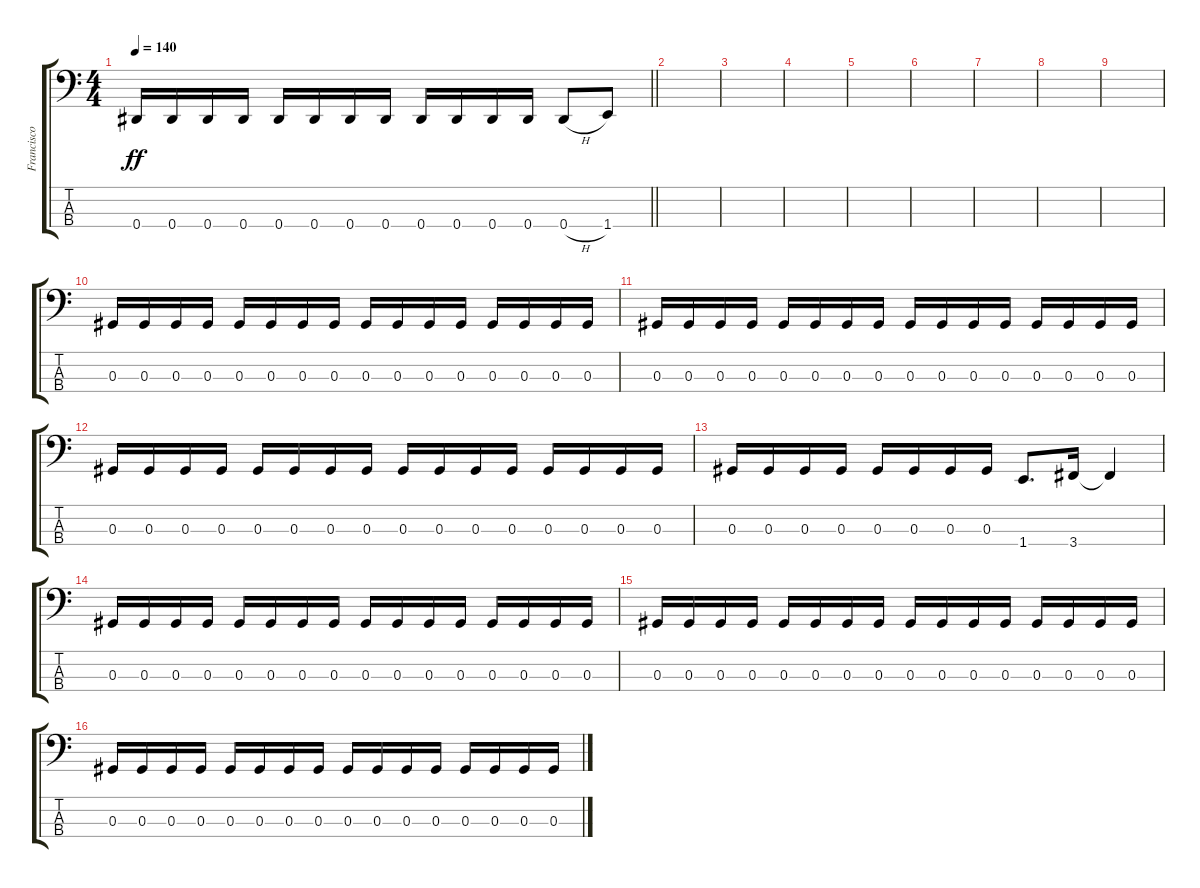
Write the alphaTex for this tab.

\track ("Francisco Sanchez" "Francisco ") {instrument electricbassfinger}
\staff {score tabs}
\tuning (Gb2 Db2 Ab1 Eb1) {hide}
\ts (4 4)
\tempo 140
\clef f4
\barLineRight lightlight
\ks c
0.4.16{dy ff} 0.4.16 0.4.16 0.4.16 0.4.16 0.4.16 0.4.16 0.4.16 0.4.16 0.4.16 0.4.16 0.4.16 0.4{h}.8 1.4.8 |
|
|
|
|
|
|
|
|
0.3.16 0.3.16 0.3.16 0.3.16 0.3.16 0.3.16 0.3.16 0.3.16 0.3.16 0.3.16 0.3.16 0.3.16 0.3.16 0.3.16 0.3.16 0.3.16 |
0.3.16 0.3.16 0.3.16 0.3.16 0.3.16 0.3.16 0.3.16 0.3.16 0.3.16 0.3.16 0.3.16 0.3.16 0.3.16 0.3.16 0.3.16 0.3.16 |
0.3.16 0.3.16 0.3.16 0.3.16 0.3.16 0.3.16 0.3.16 0.3.16 0.3.16 0.3.16 0.3.16 0.3.16 0.3.16 0.3.16 0.3.16 0.3.16 |
0.3.16 0.3.16 0.3.16 0.3.16 0.3.16 0.3.16 0.3.16 0.3.16 1.4.8{d} 3.4.16 3.4{t}.4 |
0.3.16 0.3.16 0.3.16 0.3.16 0.3.16 0.3.16 0.3.16 0.3.16 0.3.16 0.3.16 0.3.16 0.3.16 0.3.16 0.3.16 0.3.16 0.3.16 |
0.3.16 0.3.16 0.3.16 0.3.16 0.3.16 0.3.16 0.3.16 0.3.16 0.3.16 0.3.16 0.3.16 0.3.16 0.3.16 0.3.16 0.3.16 0.3.16 |
0.3.16 0.3.16 0.3.16 0.3.16 0.3.16 0.3.16 0.3.16 0.3.16 0.3.16 0.3.16 0.3.16 0.3.16 0.3.16 0.3.16 0.3.16 0.3.16
